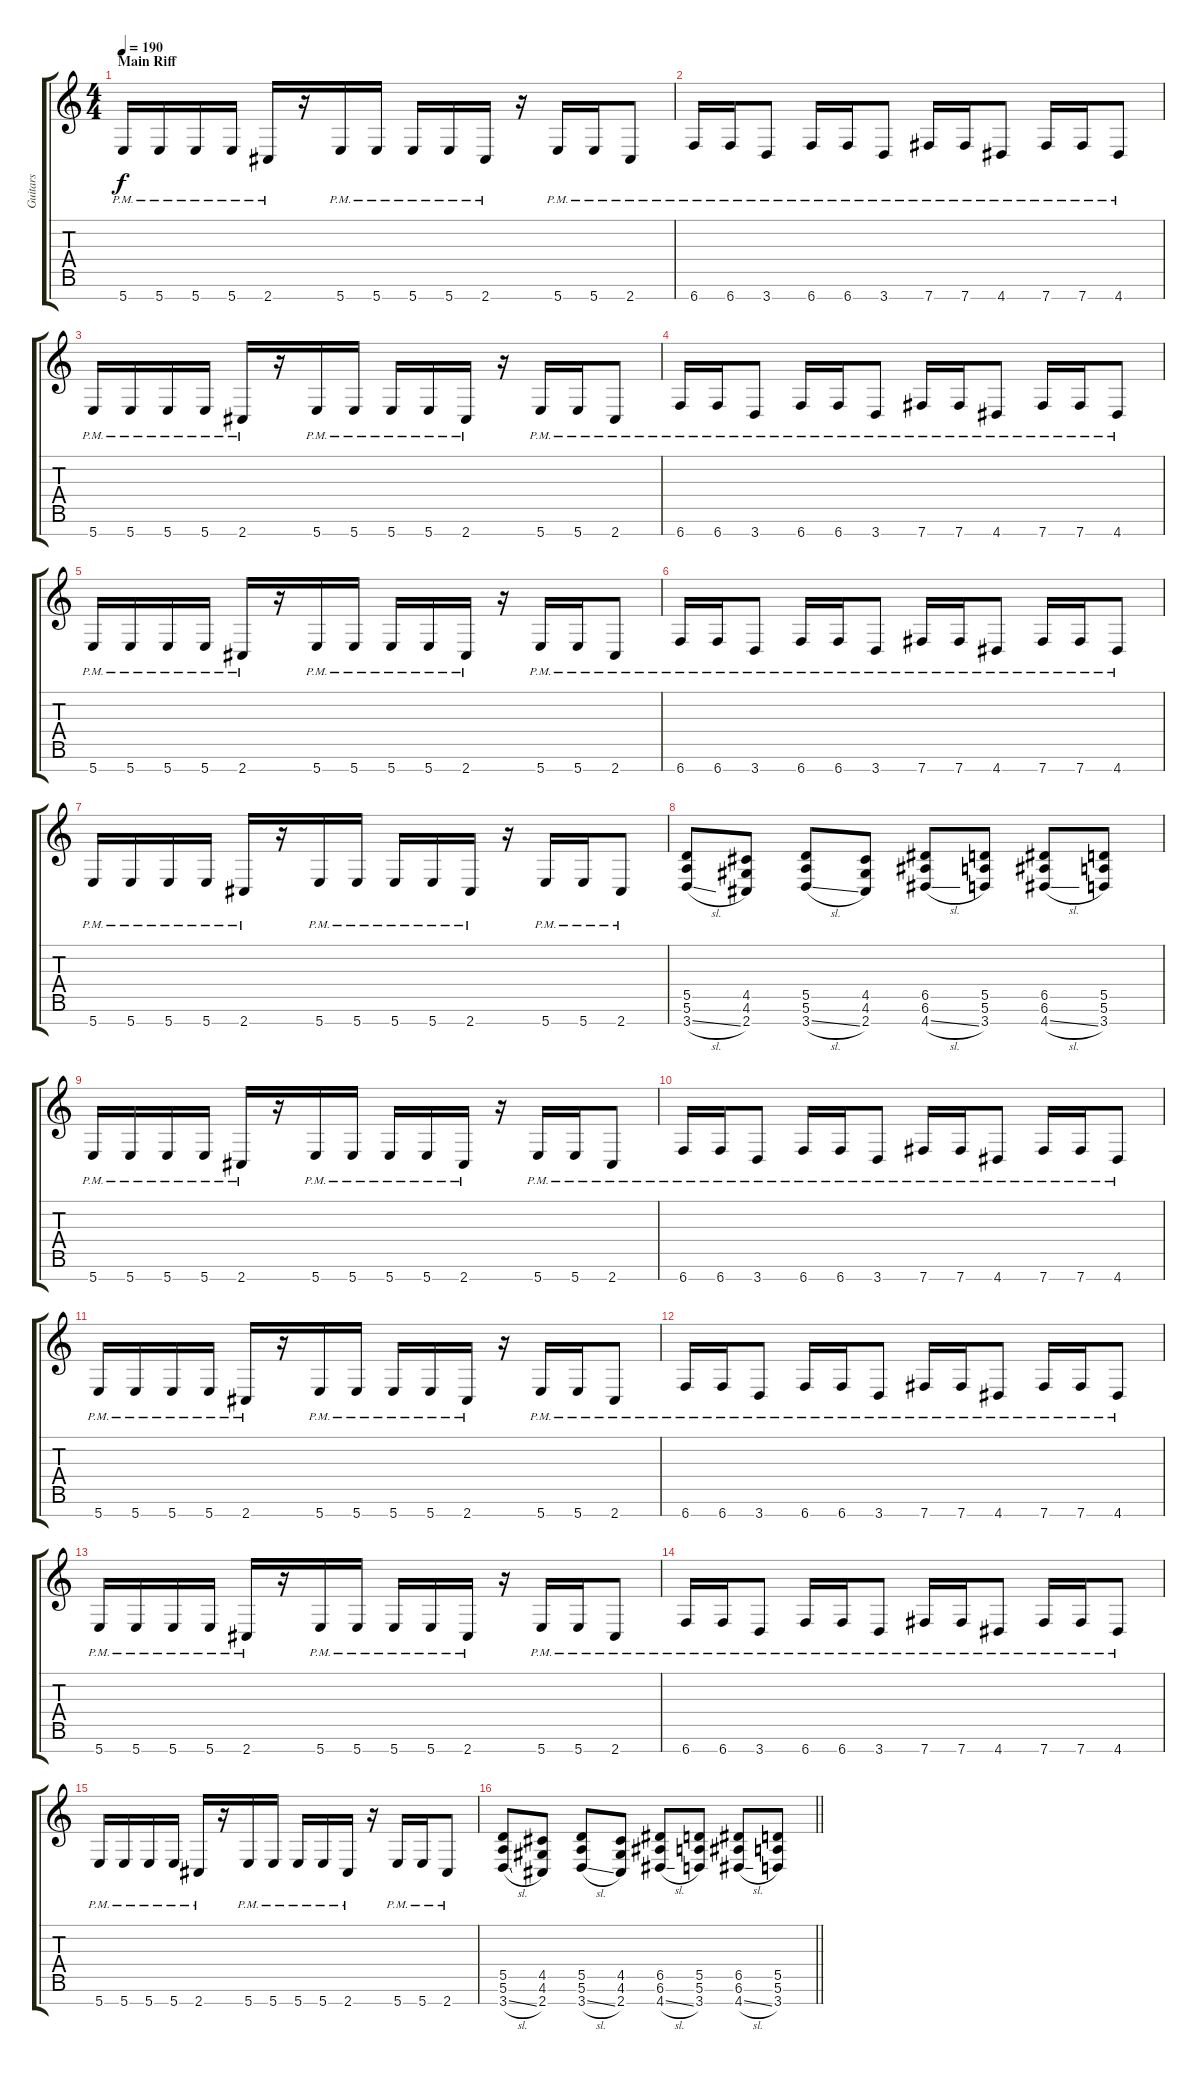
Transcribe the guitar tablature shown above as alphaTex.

\track ("Guitars" "Guitars") {instrument distortionguitar}
\staff {score tabs}
\tuning (E4 B3 G3 D3 A2 E2 B1) {hide}
\ts (4 4)
\section ("" "Main Riff")
\tempo 190
\clef g2
\ks c
5.7{pm}.16{dy f} 5.7{pm}.16 5.7{pm}.16 5.7{pm}.16 2.7{pm}.16 r.16 5.7{pm}.16 5.7{pm}.16 5.7{pm}.16 5.7{pm}.16 2.7{pm}.16 r.16 5.7{pm}.16 5.7{pm}.16 2.7{pm}.8 |
6.7{pm}.16 6.7{pm}.16 3.7{pm}.8 6.7{pm}.16 6.7{pm}.16 3.7{pm}.8 7.7{pm}.16 7.7{pm}.16 4.7{pm}.8 7.7{pm}.16 7.7{pm}.16 4.7{pm}.8 |
5.7{pm}.16 5.7{pm}.16 5.7{pm}.16 5.7{pm}.16 2.7{pm}.16 r.16 5.7{pm}.16 5.7{pm}.16 5.7{pm}.16 5.7{pm}.16 2.7{pm}.16 r.16 5.7{pm}.16 5.7{pm}.16 2.7{pm}.8 |
6.7{pm}.16 6.7{pm}.16 3.7{pm}.8 6.7{pm}.16 6.7{pm}.16 3.7{pm}.8 7.7{pm}.16 7.7{pm}.16 4.7{pm}.8 7.7{pm}.16 7.7{pm}.16 4.7{pm}.8 |
5.7{pm}.16 5.7{pm}.16 5.7{pm}.16 5.7{pm}.16 2.7{pm}.16 r.16 5.7{pm}.16 5.7{pm}.16 5.7{pm}.16 5.7{pm}.16 2.7{pm}.16 r.16 5.7{pm}.16 5.7{pm}.16 2.7{pm}.8 |
6.7{pm}.16 6.7{pm}.16 3.7{pm}.8 6.7{pm}.16 6.7{pm}.16 3.7{pm}.8 7.7{pm}.16 7.7{pm}.16 4.7{pm}.8 7.7{pm}.16 7.7{pm}.16 4.7{pm}.8 |
5.7{pm}.16 5.7{pm}.16 5.7{pm}.16 5.7{pm}.16 2.7{pm}.16 r.16 5.7{pm}.16 5.7{pm}.16 5.7{pm}.16 5.7{pm}.16 2.7{pm}.16 r.16 5.7{pm}.16 5.7{pm}.16 2.7{pm}.8 |
(5.5 5.6 3.7{sl}).8 (4.5 4.6 2.7).8 (5.5 5.6 3.7{sl}).8 (4.5 4.6 2.7).8 (6.5 6.6 4.7{sl}).8 (5.5 5.6 3.7).8 (6.5 6.6 4.7{sl}).8 (5.5 5.6 3.7).8 |
5.7{pm}.16 5.7{pm}.16 5.7{pm}.16 5.7{pm}.16 2.7{pm}.16 r.16 5.7{pm}.16 5.7{pm}.16 5.7{pm}.16 5.7{pm}.16 2.7{pm}.16 r.16 5.7{pm}.16 5.7{pm}.16 2.7{pm}.8 |
6.7{pm}.16 6.7{pm}.16 3.7{pm}.8 6.7{pm}.16 6.7{pm}.16 3.7{pm}.8 7.7{pm}.16 7.7{pm}.16 4.7{pm}.8 7.7{pm}.16 7.7{pm}.16 4.7{pm}.8 |
5.7{pm}.16 5.7{pm}.16 5.7{pm}.16 5.7{pm}.16 2.7{pm}.16 r.16 5.7{pm}.16 5.7{pm}.16 5.7{pm}.16 5.7{pm}.16 2.7{pm}.16 r.16 5.7{pm}.16 5.7{pm}.16 2.7{pm}.8 |
6.7{pm}.16 6.7{pm}.16 3.7{pm}.8 6.7{pm}.16 6.7{pm}.16 3.7{pm}.8 7.7{pm}.16 7.7{pm}.16 4.7{pm}.8 7.7{pm}.16 7.7{pm}.16 4.7{pm}.8 |
5.7{pm}.16 5.7{pm}.16 5.7{pm}.16 5.7{pm}.16 2.7{pm}.16 r.16 5.7{pm}.16 5.7{pm}.16 5.7{pm}.16 5.7{pm}.16 2.7{pm}.16 r.16 5.7{pm}.16 5.7{pm}.16 2.7{pm}.8 |
6.7{pm}.16 6.7{pm}.16 3.7{pm}.8 6.7{pm}.16 6.7{pm}.16 3.7{pm}.8 7.7{pm}.16 7.7{pm}.16 4.7{pm}.8 7.7{pm}.16 7.7{pm}.16 4.7{pm}.8 |
5.7{pm}.16 5.7{pm}.16 5.7{pm}.16 5.7{pm}.16 2.7{pm}.16 r.16 5.7{pm}.16 5.7{pm}.16 5.7{pm}.16 5.7{pm}.16 2.7{pm}.16 r.16 5.7{pm}.16 5.7{pm}.16 2.7{pm}.8 |
\barLineRight lightlight
(5.5 5.6 3.7{sl}).8 (4.5 4.6 2.7).8 (5.5 5.6 3.7{sl}).8 (4.5 4.6 2.7).8 (6.5 6.6 4.7{sl}).8 (5.5 5.6 3.7).8 (6.5 6.6 4.7{sl}).8 (5.5 5.6 3.7).8
